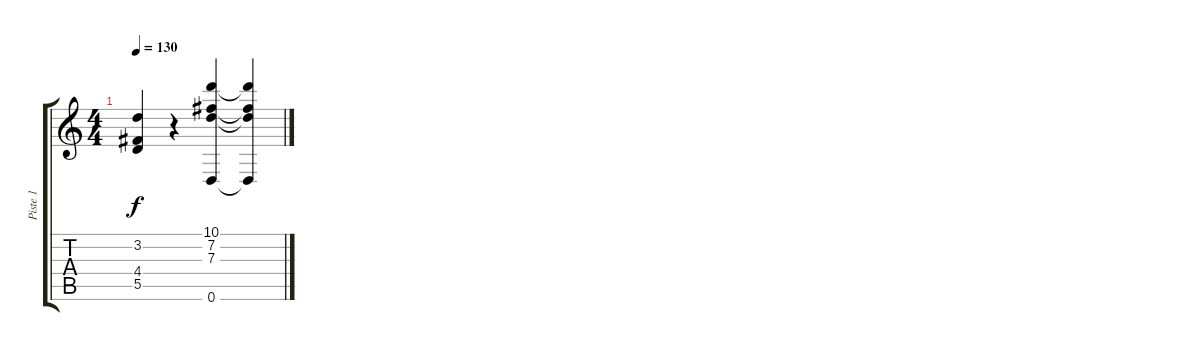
\track ("Piste 1" "Piste 1") {instrument acousticguitarnylon}
\staff {score tabs}
\tuning (E4 B3 G3 D3 A2 D2) {hide}
\ts (4 4)
\tempo 130
\clef g2
\ks c
(3.2 4.4 5.5).4{dy f} r.4 (10.1 7.2 7.3 0.6).4 (10.1{t} 7.2{t} 7.3{t} 0.6{t}).4
